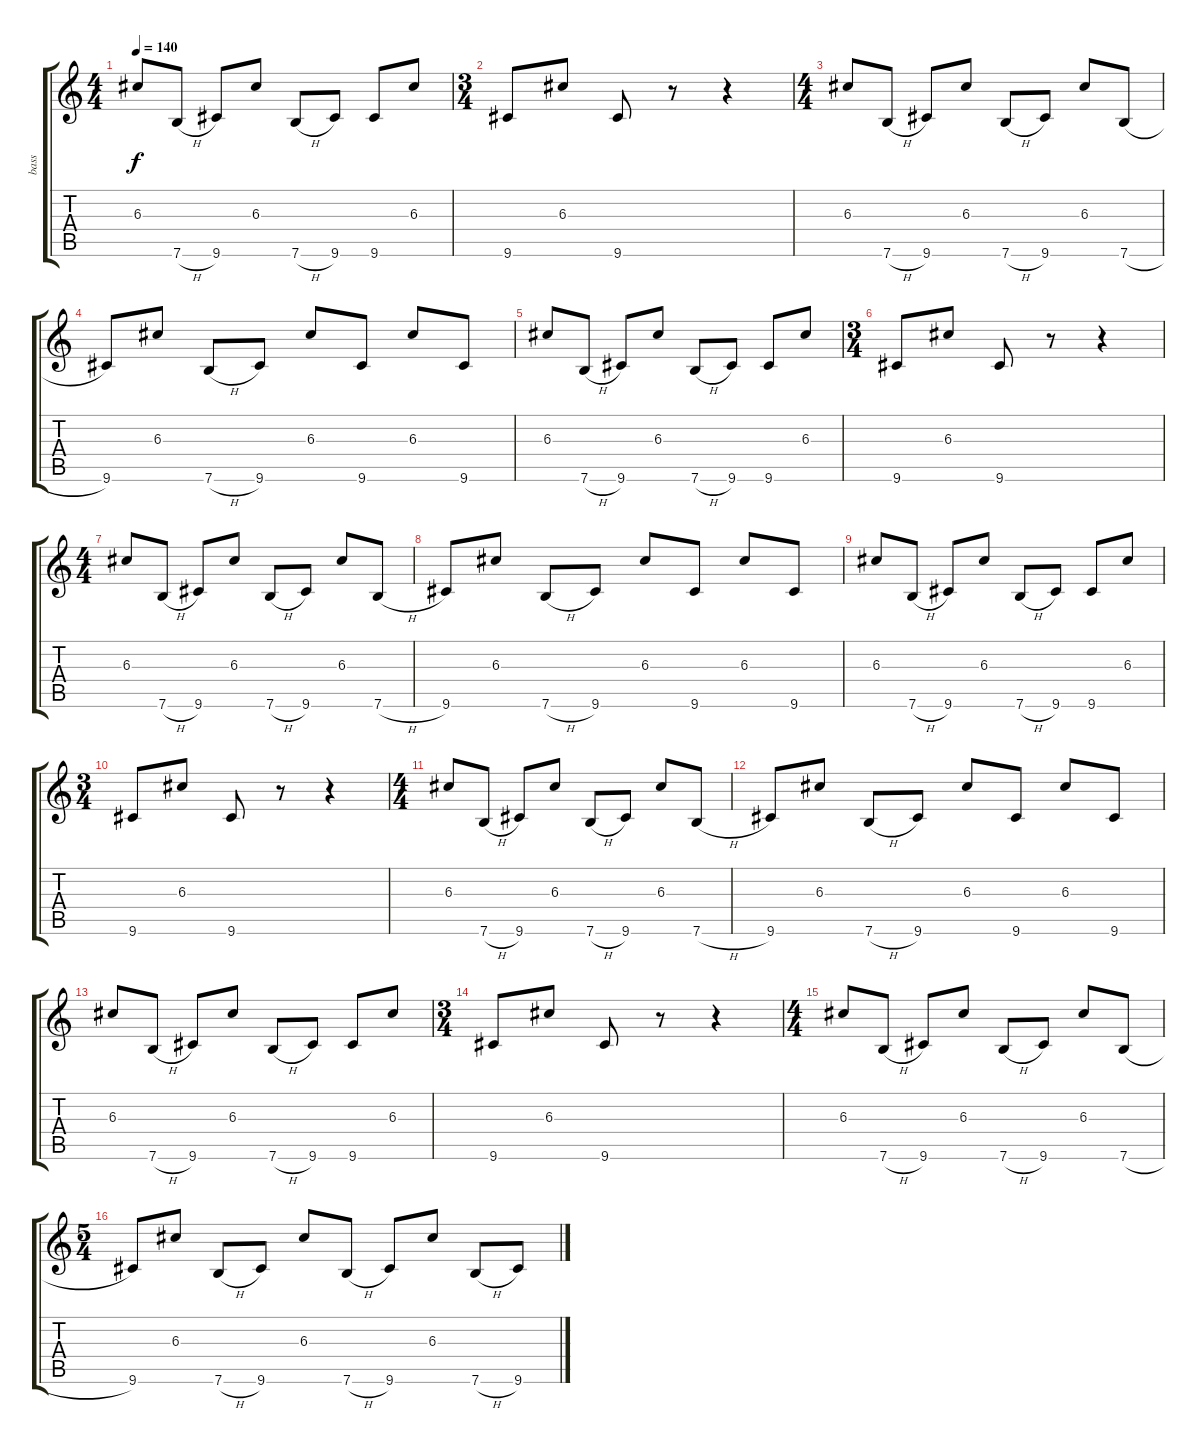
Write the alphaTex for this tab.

\track ("bass" "bass") {instrument electricbasspick}
\staff {score tabs}
\tuning (E4 B3 G3 D3 A2 E2) {hide}
\ts (4 4)
\tempo 140
\clef g2
\ks c
6.3.8{dy f} 7.6{h}.8 9.6.8 6.3.8 7.6{h}.8 9.6.8 9.6.8 6.3.8 |
\ts (3 4)
9.6.8 6.3.8 9.6.8 r.8 r.4 |
\ts (4 4)
6.3.8 7.6{h}.8 9.6.8 6.3.8 7.6{h}.8 9.6.8 6.3.8 7.6{h}.8 |
9.6.8 6.3.8 7.6{h}.8 9.6.8 6.3.8 9.6.8 6.3.8 9.6.8 |
6.3.8 7.6{h}.8 9.6.8 6.3.8 7.6{h}.8 9.6.8 9.6.8 6.3.8 |
\ts (3 4)
9.6.8 6.3.8 9.6.8 r.8 r.4 |
\ts (4 4)
6.3.8 7.6{h}.8 9.6.8 6.3.8 7.6{h}.8 9.6.8 6.3.8 7.6{h}.8 |
9.6.8 6.3.8 7.6{h}.8 9.6.8 6.3.8 9.6.8 6.3.8 9.6.8 |
6.3.8 7.6{h}.8 9.6.8 6.3.8 7.6{h}.8 9.6.8 9.6.8 6.3.8 |
\ts (3 4)
9.6.8 6.3.8 9.6.8 r.8 r.4 |
\ts (4 4)
6.3.8 7.6{h}.8 9.6.8 6.3.8 7.6{h}.8 9.6.8 6.3.8 7.6{h}.8 |
9.6.8 6.3.8 7.6{h}.8 9.6.8 6.3.8 9.6.8 6.3.8 9.6.8 |
6.3.8 7.6{h}.8 9.6.8 6.3.8 7.6{h}.8 9.6.8 9.6.8 6.3.8 |
\ts (3 4)
9.6.8 6.3.8 9.6.8 r.8 r.4 |
\ts (4 4)
6.3.8 7.6{h}.8 9.6.8 6.3.8 7.6{h}.8 9.6.8 6.3.8 7.6{h}.8 |
\ts (5 4)
9.6.8 6.3.8 7.6{h}.8 9.6.8 6.3.8 7.6{h}.8 9.6.8 6.3.8 7.6{h}.8 9.6.8
